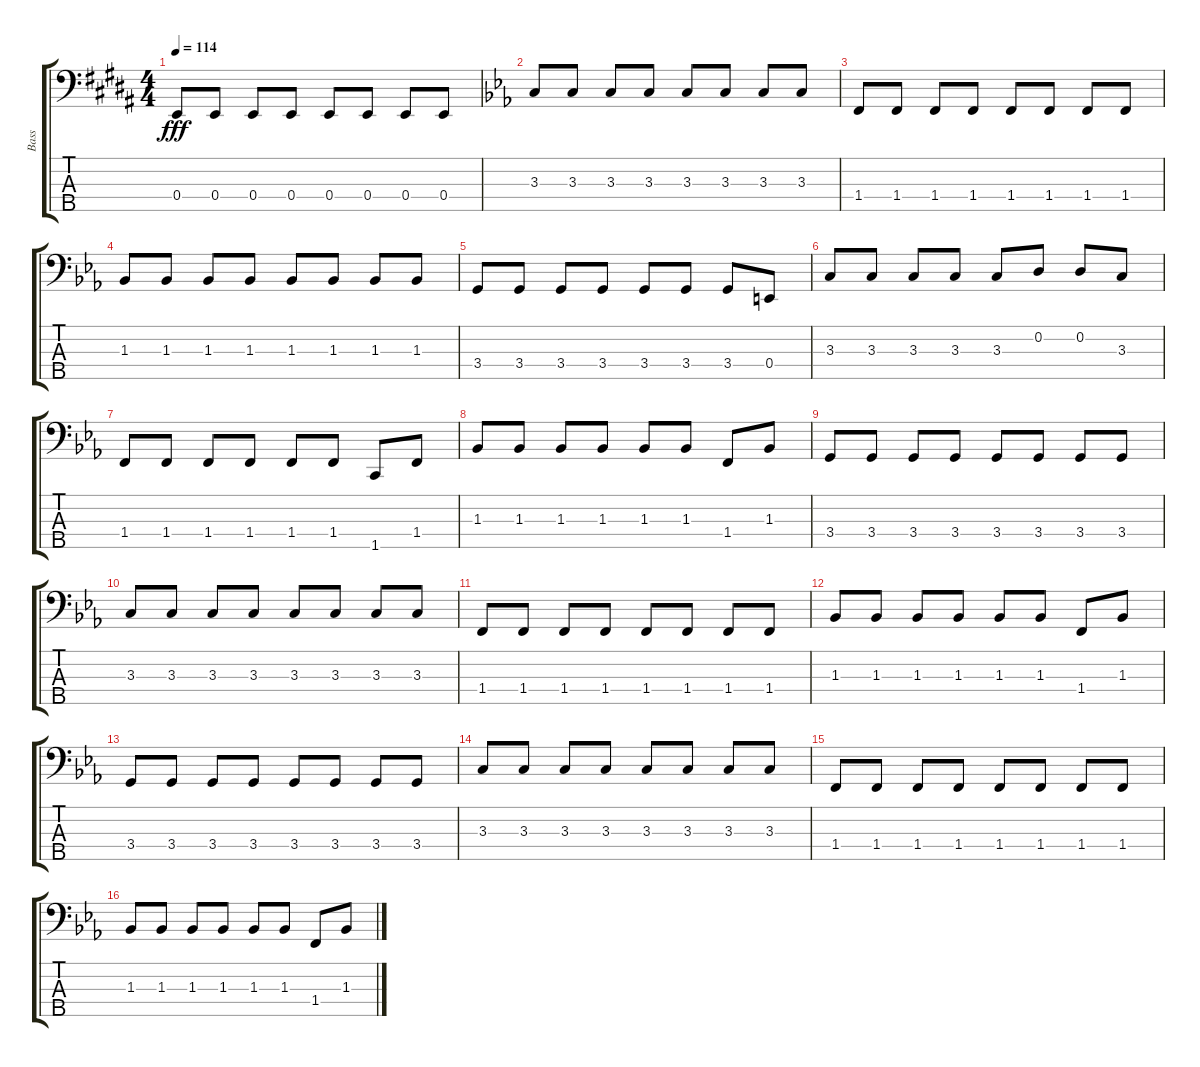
\track ("Bass" "Bass") {instrument electricbassfinger}
\staff {score tabs}
\tuning (G2 D2 A1 E1 B0) {hide}
\ts (4 4)
\tempo 114
\clef f4
\ks g#minor
0.4.8{dy fff} 0.4.8 0.4.8 0.4.8 0.4.8 0.4.8 0.4.8 0.4.8 |
\ks cminor
3.3.8 3.3.8 3.3.8 3.3.8 3.3.8 3.3.8 3.3.8 3.3.8 |
1.4.8 1.4.8 1.4.8 1.4.8 1.4.8 1.4.8 1.4.8 1.4.8 |
1.3.8 1.3.8 1.3.8 1.3.8 1.3.8 1.3.8 1.3.8 1.3.8 |
3.4.8 3.4.8 3.4.8 3.4.8 3.4.8 3.4.8 3.4.8 0.4.8 |
3.3.8 3.3.8 3.3.8 3.3.8 3.3.8 0.2.8 0.2.8 3.3.8 |
1.4.8 1.4.8 1.4.8 1.4.8 1.4.8 1.4.8 1.5.8 1.4.8 |
1.3.8 1.3.8 1.3.8 1.3.8 1.3.8 1.3.8 1.4.8 1.3.8 |
3.4.8 3.4.8 3.4.8 3.4.8 3.4.8 3.4.8 3.4.8 3.4.8 |
3.3.8 3.3.8 3.3.8 3.3.8 3.3.8 3.3.8 3.3.8 3.3.8 |
1.4.8 1.4.8 1.4.8 1.4.8 1.4.8 1.4.8 1.4.8 1.4.8 |
1.3.8 1.3.8 1.3.8 1.3.8 1.3.8 1.3.8 1.4.8 1.3.8 |
3.4.8 3.4.8 3.4.8 3.4.8 3.4.8 3.4.8 3.4.8 3.4.8 |
3.3.8 3.3.8 3.3.8 3.3.8 3.3.8 3.3.8 3.3.8 3.3.8 |
1.4.8 1.4.8 1.4.8 1.4.8 1.4.8 1.4.8 1.4.8 1.4.8 |
1.3.8 1.3.8 1.3.8 1.3.8 1.3.8 1.3.8 1.4.8 1.3.8
